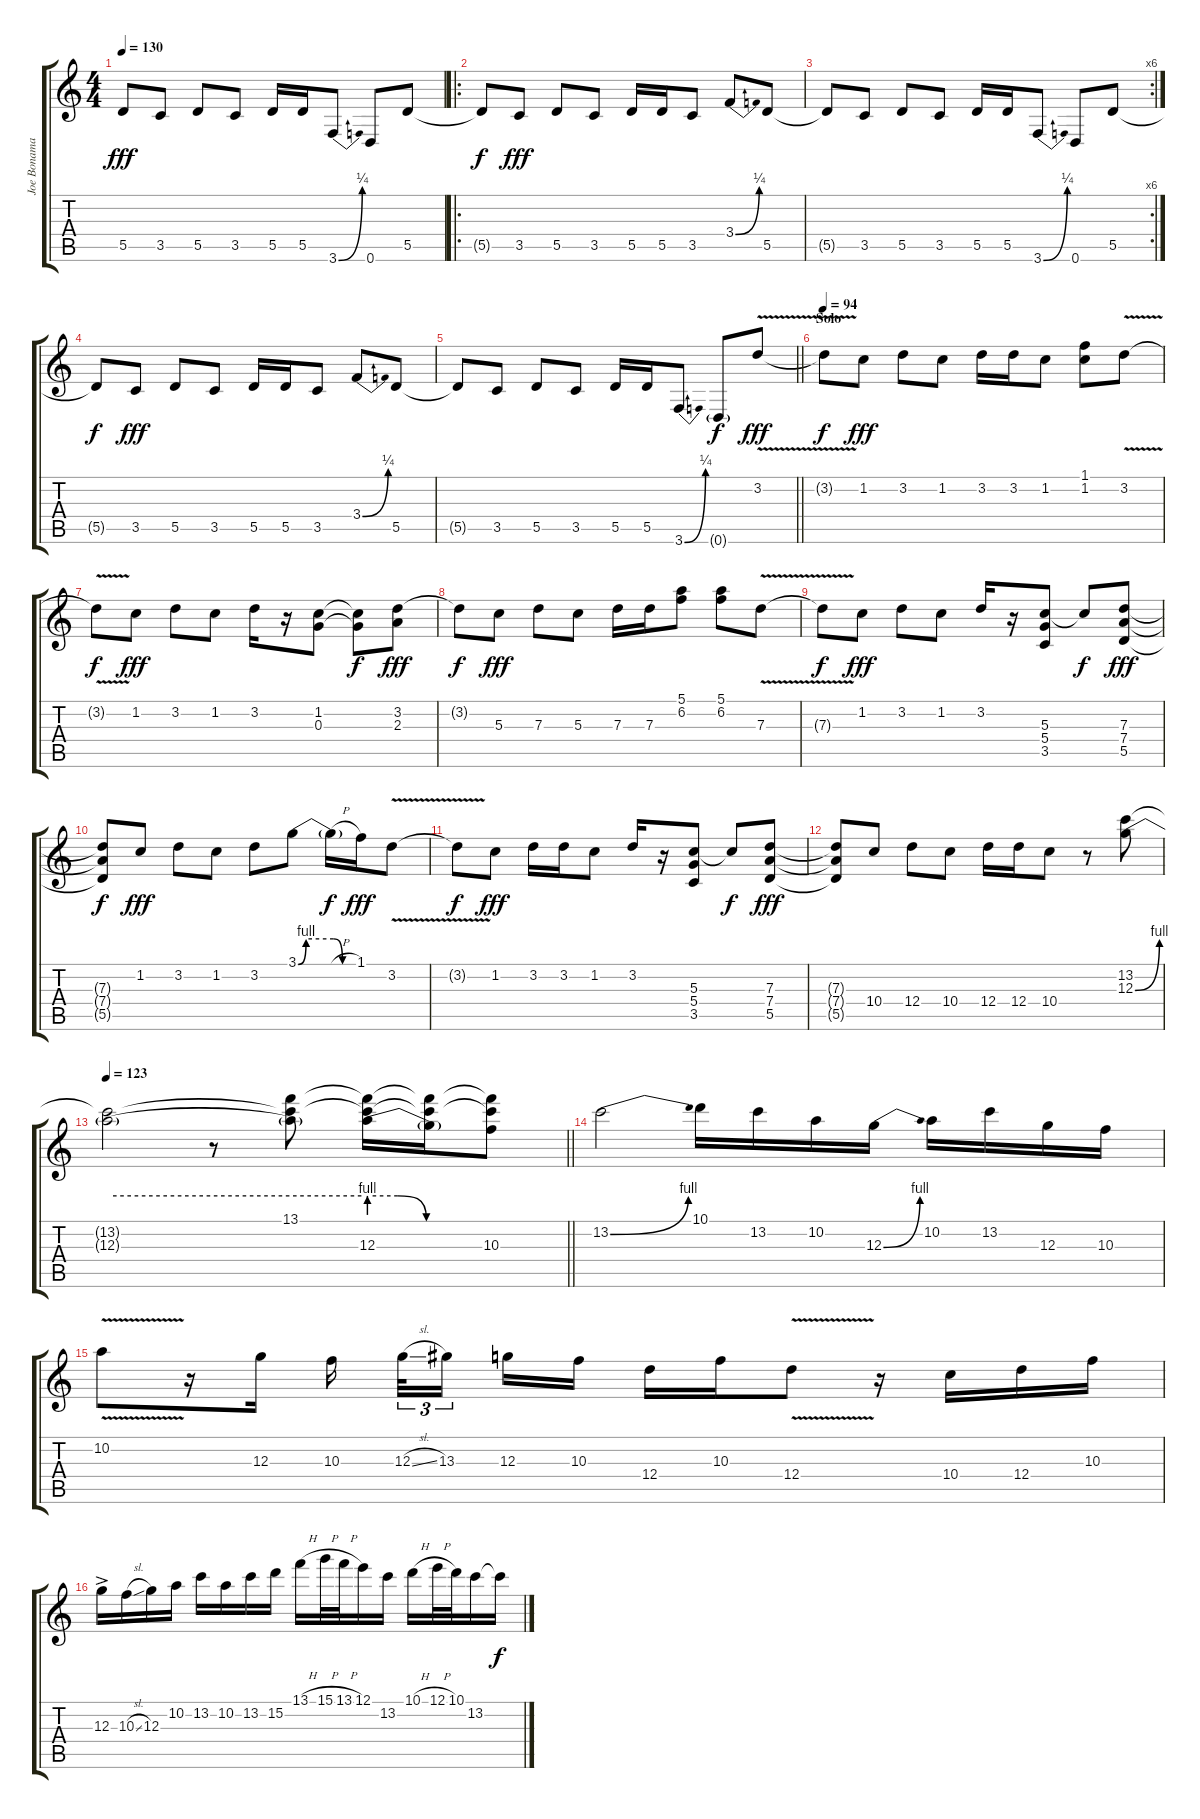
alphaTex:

\track ("Joe Bonamassa - Guitar" "Joe Bonama") {instrument overdrivenguitar}
\staff {score tabs}
\tuning (E4 B3 G3 D3 A2 D2) {hide}
\ts (4 4)
\tempo 130
\clef g2
\ks c
5.5{t}.8{dy fff} 3.5.8 5.5.8 3.5.8 5.5.16 5.5.16 3.6{be (bend 0 0 60 1)}.8 0.6.8 5.5.8 |
\ro
5.5{t}.8{dy f} 3.5.8{dy fff} 5.5.8 3.5.8 5.5.16 5.5.16 3.5.8 3.4{be (bend 0 0 60 1)}.8 5.5.8 |
\rc 6
5.5{t}.8 3.5.8 5.5.8 3.5.8 5.5.16 5.5.16 3.6{be (bend 0 0 60 1)}.8 0.6.8 5.5.8 |
5.5{t}.8{dy f} 3.5.8{dy fff} 5.5.8 3.5.8 5.5.16 5.5.16 3.5.8 3.4{be (bend 0 0 60 1)}.8 5.5.8 |
\barLineRight lightlight
5.5{t}.8 3.5.8 5.5.8 3.5.8 5.5.16 5.5.16 3.6{be (bend 0 0 60 1)}.8 0.6{g}.8{dy f} 3.2{v}.8{dy fff} |
\section ("" "Solo")
\tempo 94
3.2{t}.8{dy f} 1.2.8{dy fff} 3.2.8 1.2.8 3.2.16 3.2.16 1.2.8 (1.1 1.2).8 3.2{v}.8 |
3.2{t}.8{dy f} 1.2.8{dy fff} 3.2.8 1.2.8 3.2.16 r.16 (1.2 0.3).8 (1.2{t} 0.3{t}).8{dy f} (3.2 2.3).8{dy fff} |
3.2{t}.8{dy f} 5.3.8{dy fff} 7.3.8 5.3.8 7.3.16 7.3.16 (5.1 6.2).8 (5.1 6.2).8 7.3{v}.8 |
7.3{t}.8{dy f} 1.2.8{dy fff} 3.2.8 1.2.8 3.2.16 r.16 (5.3 5.4 3.5).8 5.3{t}.8{dy f} (7.3 7.4 5.5).8{dy fff} |
(7.3{t} 7.4{t} 5.5{t}).8{dy f} 1.2.8{dy fff} 3.2.8 1.2.8 3.2.8 3.1{be (custom 0 0 8 4 36 4 45 0 60 0)}.8 3.1{h t}.16{dy f} 1.1.16{dy fff} 3.2{v}.8 |
3.2{t}.8{dy f} 1.2.8{dy fff} 3.2.16 3.2.16 1.2.8 3.2.16 r.16 (5.3 5.4 3.5).8 5.3{t}.8{dy f} (7.3 7.4 5.5).8{dy fff} |
(7.3{t} 7.4{t} 5.5{t}).8 10.4.8 12.4.8 10.4.8 12.4.16 12.4.16 10.4.8 r.8 (13.2 12.3{be (bend 0 0 60 4)}).8 |
\tempo 123
\barLineRight lightlight
(13.2{t} 12.3{be (hold 0 4 60 4) t}).2 r.8 (13.1 13.2{t} 12.3{t}).8 (13.1{t} 13.2{t} 12.3{be (custom 0 4 15 4 30 0 60 0)}).16 (13.1{t} 13.2{t} 12.3{t}).16 (13.1{t} 13.2{t} 10.3).8 |
13.2{be (bend 0 0 60 4)}.2 10.1.16 13.2.16 10.2.16 12.3{be (bend 0 0 60 4)}.16 10.2.16 13.2.16 12.3.16 10.3.16 |
10.2{v}.8 r.16 12.3.16 10.3.16{beam splitsecondary} 12.3{sl}.32{tu (3 2)} 13.3.16{tu (3 2) beam splitsecondary} 12.3.16 10.3.16 12.4.16 10.3.16 12.4{v}.8 r.16 10.4.16 12.4.16 10.3.16 |
12.3{ac}.16 10.3{sl}.16 12.3.16 10.2.16 13.2.16 10.2.16 13.2.16 15.2.16 13.1{h}.16 15.1{h}.32 13.1{h}.32 12.1.16 13.2.16 10.1{h}.16 12.1{h}.32 10.1.32 13.2.16 13.2{t}.16{dy f}
